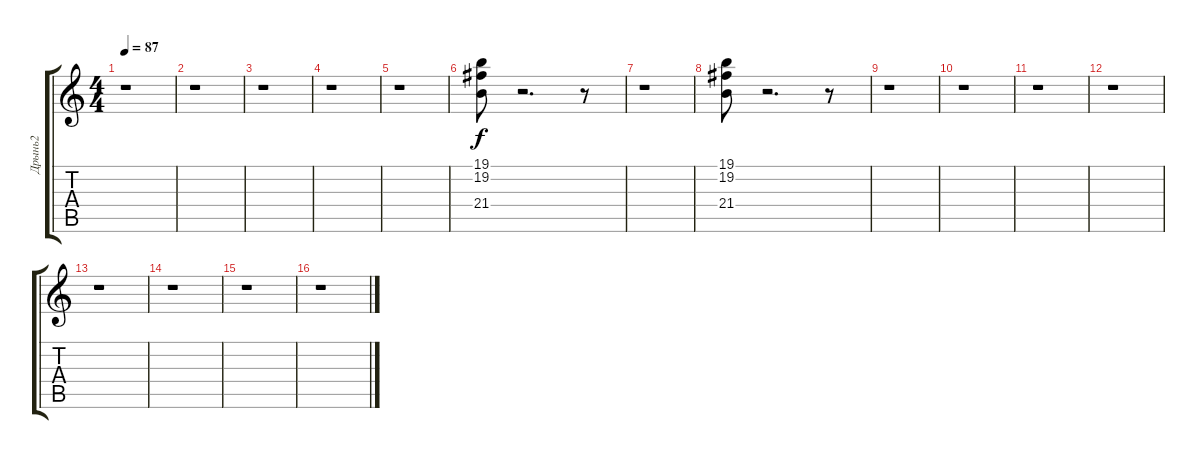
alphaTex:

\track ("Дрынь2" "Дрынь2") {instrument orchestrahit}
\staff {score tabs}
\tuning (E4 B3 G3 D3 A2 E2) {hide}
\ts (4 4)
\tempo 87
\clef g2
\ks c
r.1{dy f} |
r.1 |
r.1 |
r.1 |
r.1 |
(19.1 19.2 21.4).8 r.2{d} r.8 |
r.1 |
(19.1 19.2 21.4).8 r.2{d} r.8 |
r.1 |
r.1 |
r.1 |
r.1 |
r.1 |
r.1 |
r.1 |
r.1
